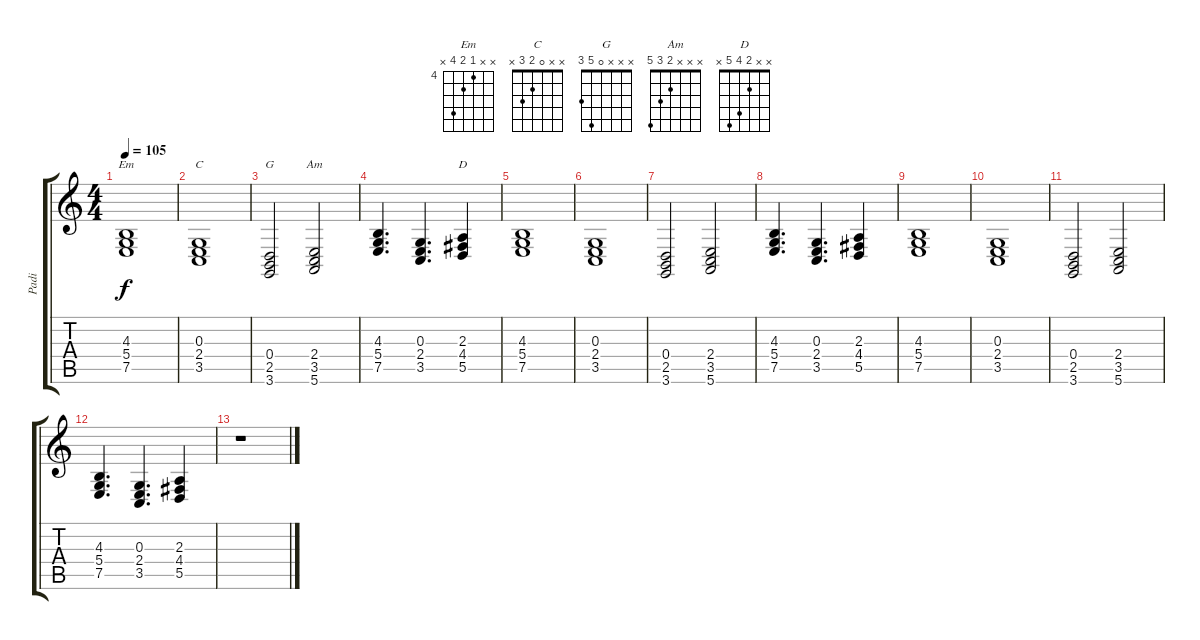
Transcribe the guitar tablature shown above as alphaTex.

\track ("Padi" "Padi") {instrument pad2warm}
\staff {score tabs}
\tuning (E4 B3 G3 D3 A2 E2) {hide}
\chord ("Em" x x 4 5 7 x) {firstfret 4}
\chord ("C" x x 0 2 3 x)
\chord ("G" x x x 0 5 3)
\chord ("Am" x x x 2 3 5)
\chord ("D" x x 2 4 5 x)
\ts (4 4)
\tempo 105
\clef g2
\ks c
(4.3 5.4 7.5).1{ch "Em" dy f} |
(0.3 2.4 3.5).1{ch "C"} |
(0.4 2.5 3.6).2{ch "G"} (2.4 3.5 5.6).2{ch "Am"} |
(4.3 5.4 7.5).4{d} (0.3 2.4 3.5).4{d} (2.3 4.4 5.5).4{ch "D"} |
(4.3 5.4 7.5).1 |
(0.3 2.4 3.5).1 |
(0.4 2.5 3.6).2 (2.4 3.5 5.6).2 |
(4.3 5.4 7.5).4{d} (0.3 2.4 3.5).4{d} (2.3 4.4 5.5).4 |
(4.3 5.4 7.5).1 |
(0.3 2.4 3.5).1 |
(0.4 2.5 3.6).2 (2.4 3.5 5.6).2 |
(4.3 5.4 7.5).4{d} (0.3 2.4 3.5).4{d} (2.3 4.4 5.5).4 |
r.1
